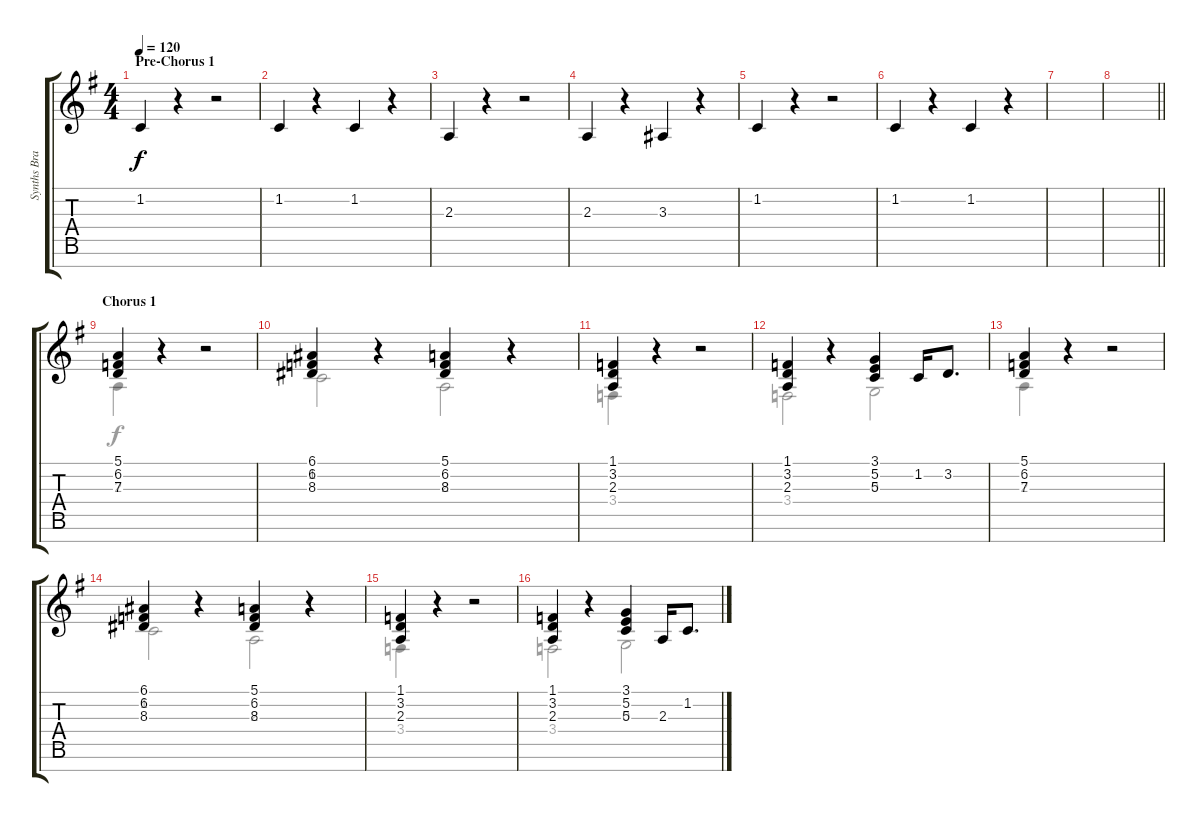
\track ("Synths Brass" "Synths Bra") {instrument synthbrass1}
\staff {score tabs}
\tuning (E4 B3 G3 D3 A2 E2 B1) {hide}
\voice
\ts (4 4)
\section ("" "Pre-Chorus 1")
\tempo 120
\clef g2
\ks g
1.2.4{dy f} r.4 r.2 |
1.2.4 r.4 1.2.4 r.4 |
2.3.4 r.4 r.2 |
2.3.4 r.4 3.3.4 r.4 |
1.2.4 r.4 r.2 |
1.2.4 r.4 1.2.4 r.4 |
|
\barLineRight lightlight
|
\section ("" "Chorus 1")
(5.1 6.2 7.3).4 r.4 r.2 |
(6.1 6.2 8.3).4 r.4 (5.1 6.2 8.3).4 r.4 |
(1.1 3.2 2.3).4 r.4 r.2 |
(1.1 3.2 2.3).4 r.4 (3.1 5.2 5.3).4 1.2.16 3.2.8{d} |
(5.1 6.2 7.3).4 r.4 r.2 |
(6.1 6.2 8.3).4 r.4 (5.1 6.2 8.3).4 r.4 |
(1.1 3.2 2.3).4 r.4 r.2 |
(1.1 3.2 2.3).4 r.4 (3.1 5.2 5.3).4 2.3.16 1.2.8{d}
\voice
\clef g2
\ottava regular
\simile none
\ks g
|
|
|
|
|
|
|
\barLineRight lightlight
|
2.3.4 r.4 r.2 |
1.2.2 2.3.2 |
3.4.4 r.4 r.2 |
3.4.2 0.3.2 |
2.3.4 r.4 r.2 |
1.2.2 2.3.2 |
3.4.4 r.4 r.2 |
3.4.2 0.3.2
